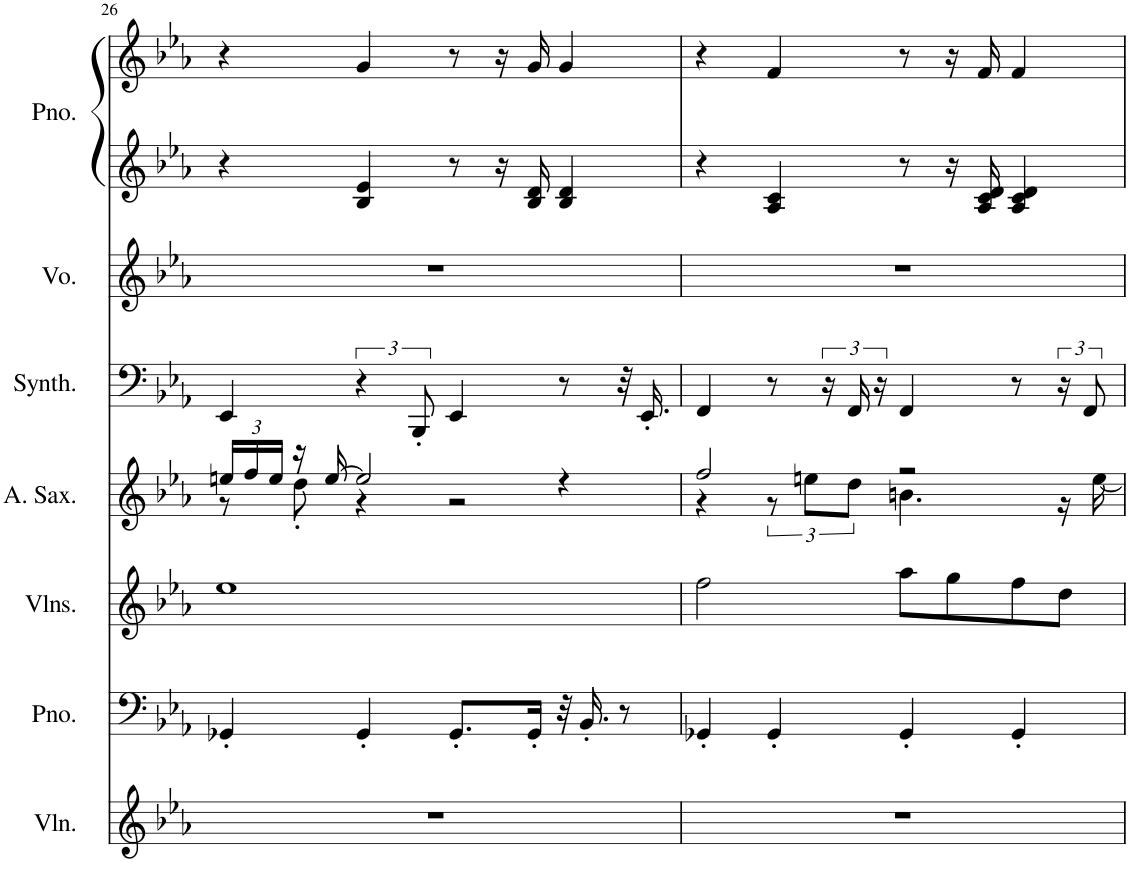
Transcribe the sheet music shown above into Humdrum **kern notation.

**kern	**kern	**kern	**kern	**kern	**kern	**kern	**kern
*part7	*part6	*part5	*part4	*part3	*part2	*part1	*part1
*staff8	*staff7	*staff6	*staff5	*staff4	*staff3	*staff2	*staff1
*I"Violin, Piccicato	*I"Piano, Drum	*I"Violins, String	*I"Alto Saxophone, Alto Sax	*I"Bass Synthesizer, Bass	*I"Voice, Vokal	*I"Piano, Piano	*
*I'Vln.	*I'Pno.	*I'Vlns.	*I'A. Sax.	*I'Synth.	*I'Vo.	*I'Pno.	*
!!LO:PB:g=z
*clefG2	*clefF4	*clefG2	*clefG2	*clefF4	*clefG2	*clefG2	*clefG2
*	*	*	*Trd5c9	*	*	*	*
*k[b-e-a-]	*k[b-e-a-]	*k[b-e-a-]	*k[b-e-a-]	*k[b-e-a-]	*k[b-e-a-]	*k[b-e-a-]	*k[b-e-a-]
*M4/4	*M4/4	*M4/4	*M4/4	*M4/4	*M4/4	*M4/4	*M4/4
*	*	*	*Xbrackettup	*	*	*	*
=26	=26	=26	=26	=26	=26	=26	=26
*	*	*	*^	*	*	*	*
1r	4GG-X'/	1ee-	24een/LL	8r	4EE-/	1r	4r	4r
.	.	.	24ff/	.	.	.	.	.
.	.	.	24ee/JJ	.	.	.	.	.
.	.	.	16r	8dd'\	.	.	.	.
.	.	.	[16ee/	.	.	.	.	.
.	4GG-'/	.	2ee/]	4r	6r	.	4B-/ 4e-/	4g/
.	.	.	.	.	12BBB-'/	.	.	.
.	8.GG-'/L	.	.	2r	4EE-/	.	8r	8r
.	.	.	.	.	.	.	16r	16r
.	16GG-'/Jk	.	.	.	.	.	16B-/ 16d/	16g/
.	32r	.	4r	.	8r	.	4B-/ 4d/	4g/
.	16.BB-'/	.	.	.	.	.	.	.
.	8r	.	.	.	32r	.	.	.
.	.	.	.	.	16.EE-'/	.	.	.
=27	=27	=27	=27	=27	=27	=27	=27	=27
1r	4GG-X'/	2ff\	2ff/	4r	4FF/	1r	4r	4r
*	*	*	*	*brackettup	*	*	*	*
.	4GG-'/	.	.	12r	8r	.	4A-/ 4c/	4f/
.	.	.	.	12een\L	.	.	.	.
.	.	.	.	.	24r	.	.	.
.	.	.	.	12dd\J	24FF/	.	.	.
.	.	.	.	.	24r	.	.	.
.	4GG-'/	8aa-\L	2r	4.bn\	4FF/	.	8r	8r
.	.	8gg\	.	.	.	.	16r	16r
.	.	.	.	.	.	.	16A-/ 16c/ 16d/	16f/
.	4GG-'/	8ff\	.	.	8r	.	4A-/ 4c/ 4d/	4f/
.	.	8dd\J	.	16r	24r	.	.	.
.	.	.	.	.	12FF/	.	.	.
.	.	.	.	[16ee\	.	.	.	.
*	*	*	*v	*v	*	*	*	*
=	=	=	=	=	=	=	=
*-	*-	*-	*-	*-	*-	*-	*-
